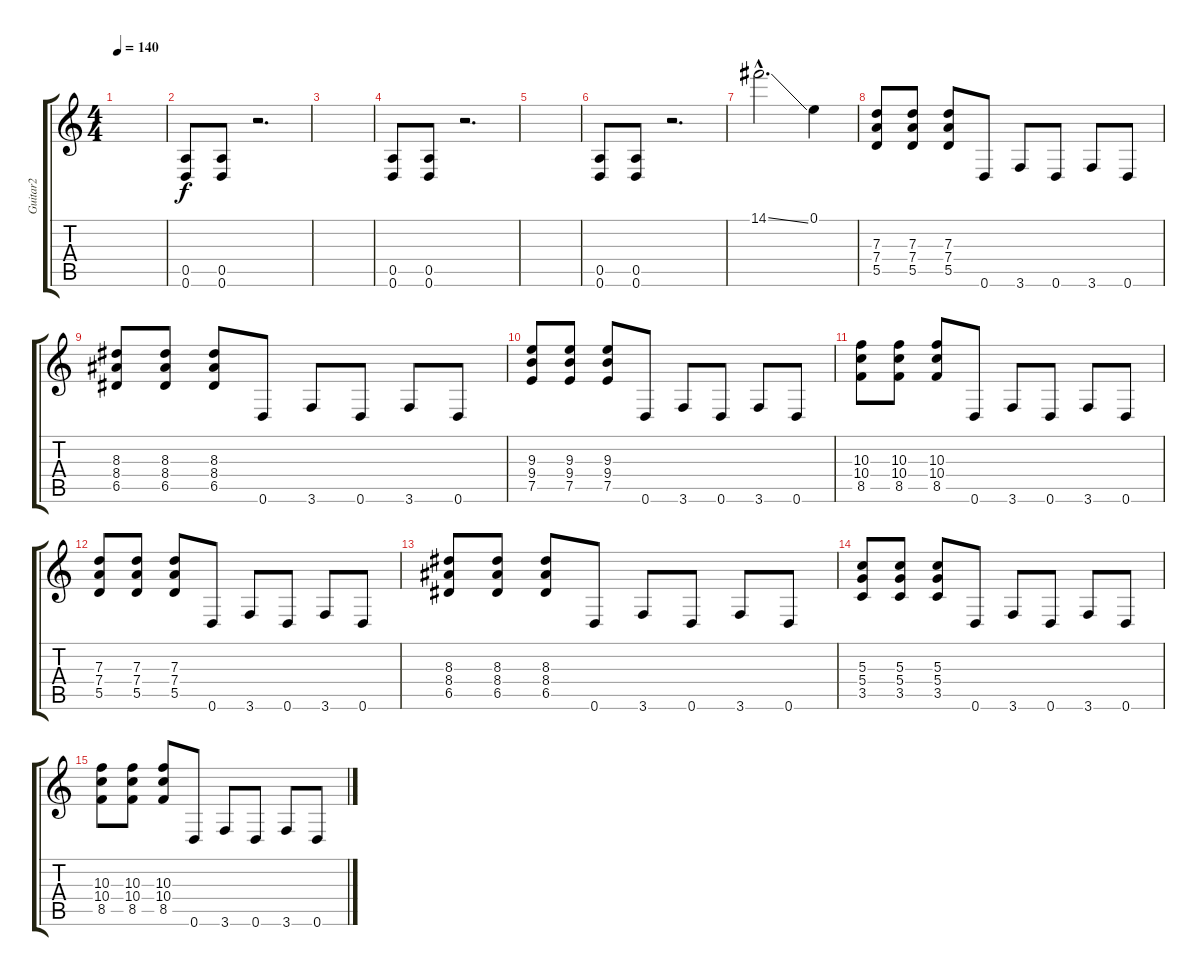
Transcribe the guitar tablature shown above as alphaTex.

\track ("Guitar2" "Guitar2") {instrument distortionguitar}
\staff {score tabs}
\tuning (E4 B3 G3 D3 A2 D2) {hide}
\ts (4 4)
\tempo 140
\clef g2
\ks c
|
(0.5 0.6).8 (0.5 0.6).8 r.2{d} |
|
(0.5 0.6).8 (0.5 0.6).8 r.2{d} |
|
(0.5 0.6).8 (0.5 0.6).8 r.2{d} |
14.1{ss hac}.2{d volume 5} 0.1.4 |
(7.3 7.4 5.5).8{volume 13} (7.3 7.4 5.5).8 (7.3 7.4 5.5).8 0.6.8 3.6.8 0.6.8 3.6.8 0.6.8 |
(8.3 8.4 6.5).8 (8.3 8.4 6.5).8 (8.3 8.4 6.5).8 0.6.8 3.6.8 0.6.8 3.6.8 0.6.8 |
(9.3 9.4 7.5).8 (9.3 9.4 7.5).8 (9.3 9.4 7.5).8 0.6.8 3.6.8 0.6.8 3.6.8 0.6.8 |
(10.3 10.4 8.5).8 (10.3 10.4 8.5).8 (10.3 10.4 8.5).8 0.6.8 3.6.8 0.6.8 3.6.8 0.6.8 |
(7.3 7.4 5.5).8 (7.3 7.4 5.5).8 (7.3 7.4 5.5).8 0.6.8 3.6.8 0.6.8 3.6.8 0.6.8 |
(8.3 8.4 6.5).8 (8.3 8.4 6.5).8 (8.3 8.4 6.5).8 0.6.8 3.6.8 0.6.8 3.6.8 0.6.8 |
(5.3 5.4 3.5).8 (5.3 5.4 3.5).8 (5.3 5.4 3.5).8 0.6.8 3.6.8 0.6.8 3.6.8 0.6.8 |
(10.3 10.4 8.5).8 (10.3 10.4 8.5).8 (10.3 10.4 8.5).8 0.6.8 3.6.8 0.6.8 3.6.8 0.6.8
